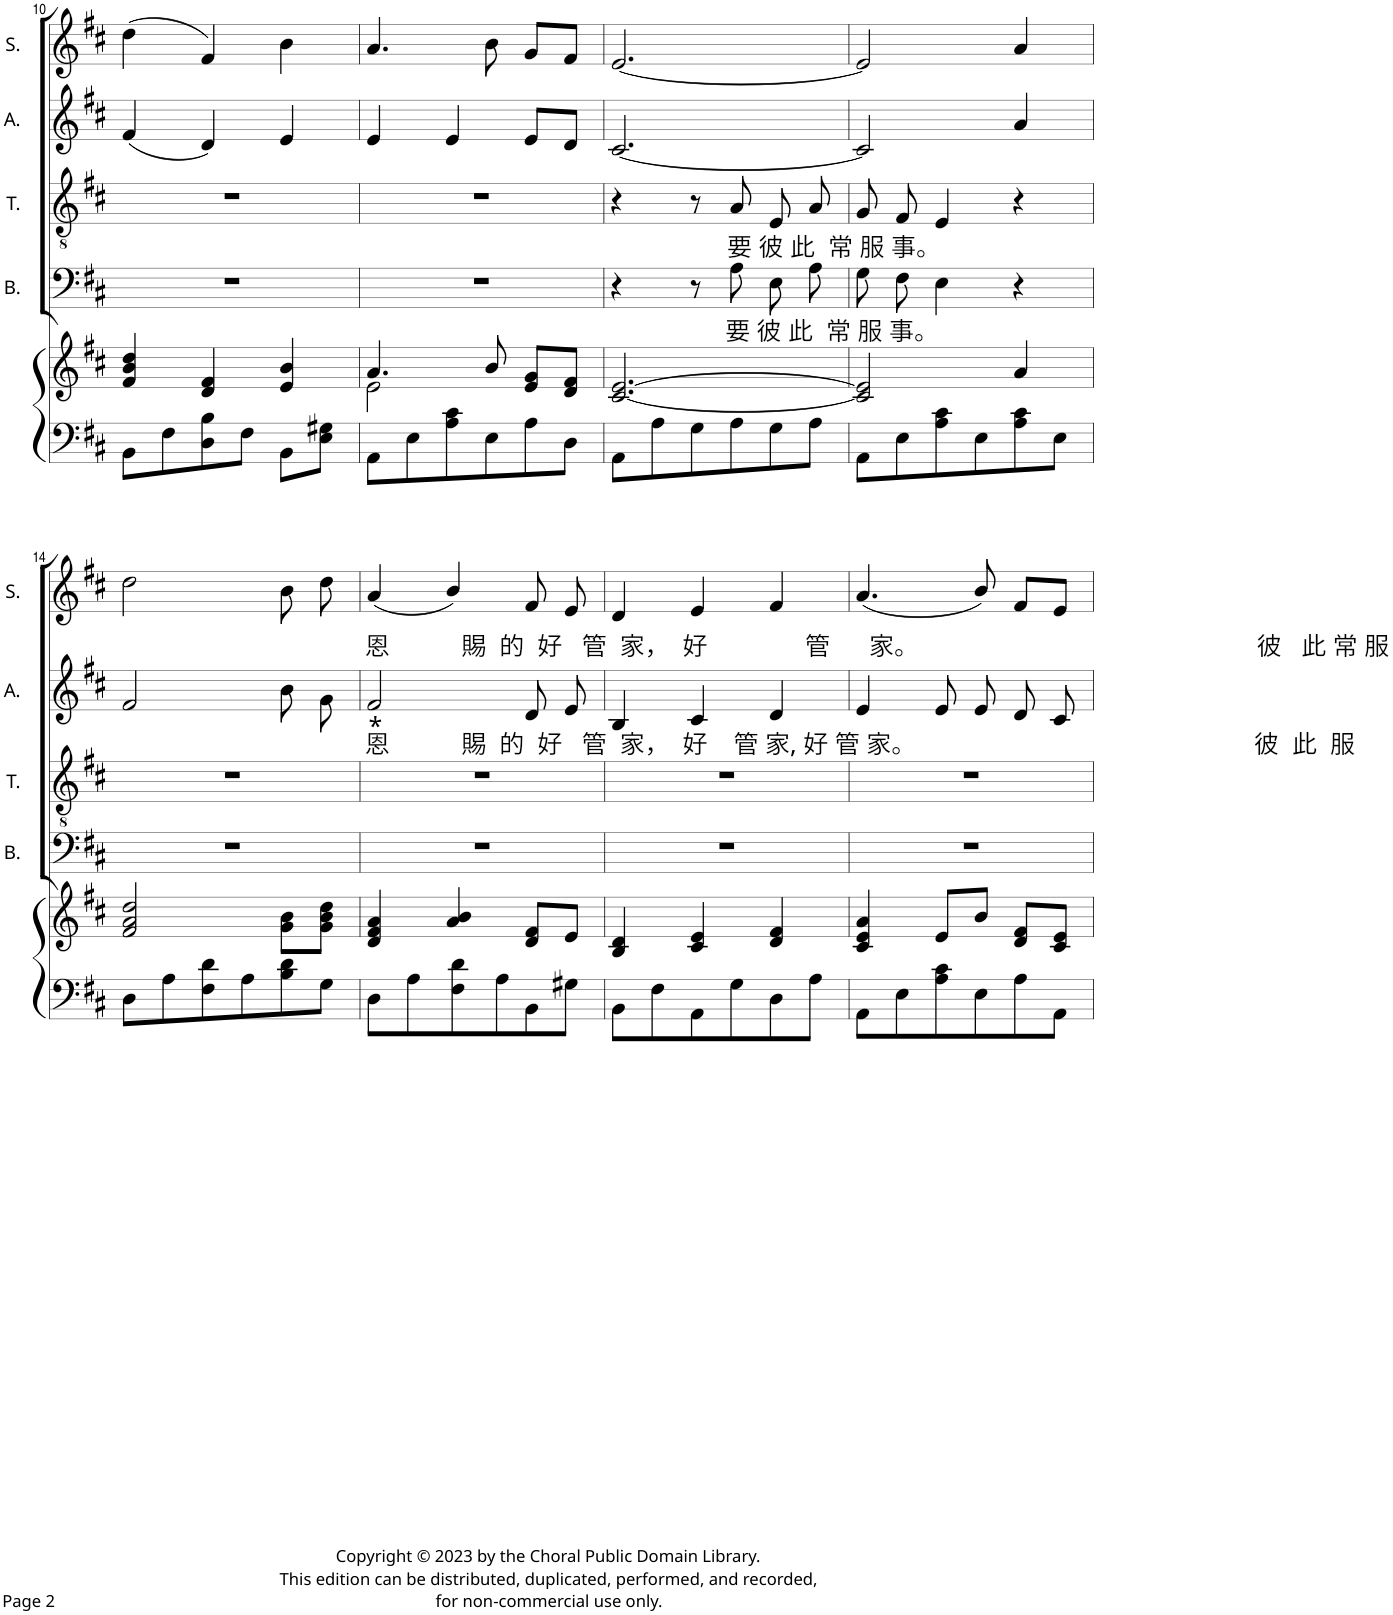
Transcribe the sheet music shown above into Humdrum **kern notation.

**kern	**kern	**kern	**kern	**kern	**kern
*part5	*part5	*part4	*part3	*part2	*part1
*staff6	*staff5	*staff4	*staff3	*staff2	*staff1
*I"Piano	*	*I"B.	*I"T.	*I"A.	*I"S.
*I'Pno	*	*I'B.	*I'T.	*I'A.	*I'S.
!!LO:PB:g=z
*clefF4	*clefG2	*clefF4	*clefGv2	*clefG2	*clefG2
*k[f#c#]	*k[f#c#]	*k[f#c#]	*k[f#c#]	*k[f#c#]	*k[f#c#]
*M3/4	*M3/4	*M3/4	*M3/4	*M3/4	*M3/4
=10	=10	=10	=10	=10	=10
8BB\L	4f#/ 4b/ 4dd/	2.r	2.r	(4f#/	(4dd\
8F#\	.	.	.	.	.
8D\ 8B\	4d/ 4f#/	.	.	4d/)	4f#/)
8F#\J	.	.	.	.	.
8BB\L	4e/ 4b/	.	.	4e/	4b\
8E\ 8G#X\J	.	.	.	.	.
=11	=11	=11	=11	=11	=11
*	*^	*	*	*	*
8AA\L	4.a/	2e\	2.r	2.r	4e/	4.a/
8E\	.	.	.	.	.	.
8A\ 8c#\	.	.	.	.	4e/	.
8E\	8b/	.	.	.	.	8b\
8A\	8e/ 8g/L	4ryy	.	.	8e/L	8g/L
8D\J	8d/ 8f#/J	.	.	.	8d/J	8f#/J
*	*v	*v	*	*	*	*
=12	=12	=12	=12	=12	=12
8AA\L	[2.c#/ [2.e/	4r	4r	[2.c#/	[2.e/
8A\	.	.	.	.	.
8G\	.	8r	8r	.	.
!	!	!	!LO:TX:b:t=要 彼 此  常 服 事。	!	!
!	!	!LO:TX:b:t=要 彼 此  常 服 事。	!	!	!
8A\	.	8A\	8A/	.	.
8G\	.	8E\L	8E/L	.	.
8A\J	.	8A\J	8A/J	.	.
=13	=13	=13	=13	=13	=13
8AA\L	2c#/] 2e/]	8G\L	8G/L	2c#/]	2e/]
8E\	.	8F#\J	8F#/J	.	.
8A\ 8c#\	.	4E\	4E/	.	.
8E\	.	.	.	.	.
8A\ 8c#\	4a/	4r	4r	4a/	4a/
8E\J	.	.	.	.	.
!!LO:LB:g=z
=14	=14	=14	=14	=14	=14
8D\L	2f#/ 2a/ 2dd/	2.r	2.r	2f#/	2dd\
8A\	.	.	.	.	.
8F#\ 8d\	.	.	.	.	.
8A\	.	.	.	.	.
8B\ 8d\	8g\ 8b\L	.	.	8b\	8b\
8G\J	8g\ 8b\ 8dd\J	.	.	8g\	8dd\
=15	=15	=15	=15	=15	=15
!	!	!	!	!	!LO:TX:b:t=恩           賜  的  好   管  家，  好               管      家。                                                    彼   此 常 服
!	!	!	!	!LO:TX:b:t=恩           賜  的  好   管  家，  好    管 家, 好 管 家。                                                    彼  此  服	!
!	!	!	!	!LO:TX:b:t=*	!
8D\L	4d/ 4f#/ 4a/	2.r	2.r	2f#/	(4a/
8A\	.	.	.	.	.
8F#\ 8d\	4a/ 4b/	.	.	.	4b/)
8A\	.	.	.	.	.
8BB\	8d/ 8f#/L	.	.	8d/	8f#/
8G#X\J	8e/J	.	.	8e/	8e/
=16	=16	=16	=16	=16	=16
8BB\L	4B/ 4d/	2.r	2.r	4B/	4d/
8F#\	.	.	.	.	.
8AA\	4c#/ 4e/	.	.	4c#/	4e/
8G\	.	.	.	.	.
8D\	4d/ 4f#/	.	.	4d/	4f#/
8A\J	.	.	.	.	.
=17	=17	=17	=17	=17	=17
8AA\L	4c#/ 4e/ 4a/	2.r	2.r	4e/	(4.a/
8E\	.	.	.	.	.
8A\ 8c#\	8e/L	.	.	8e/	.
8E\	8b/J	.	.	8e/	8b/)
8A\	8d/ 8f#/L	.	.	8d/	8f#/L
8AA\J	8c#/ 8e/J	.	.	8c#/	8e/J
=	=	=	=	=	=
*-	*-	*-	*-	*-	*-
